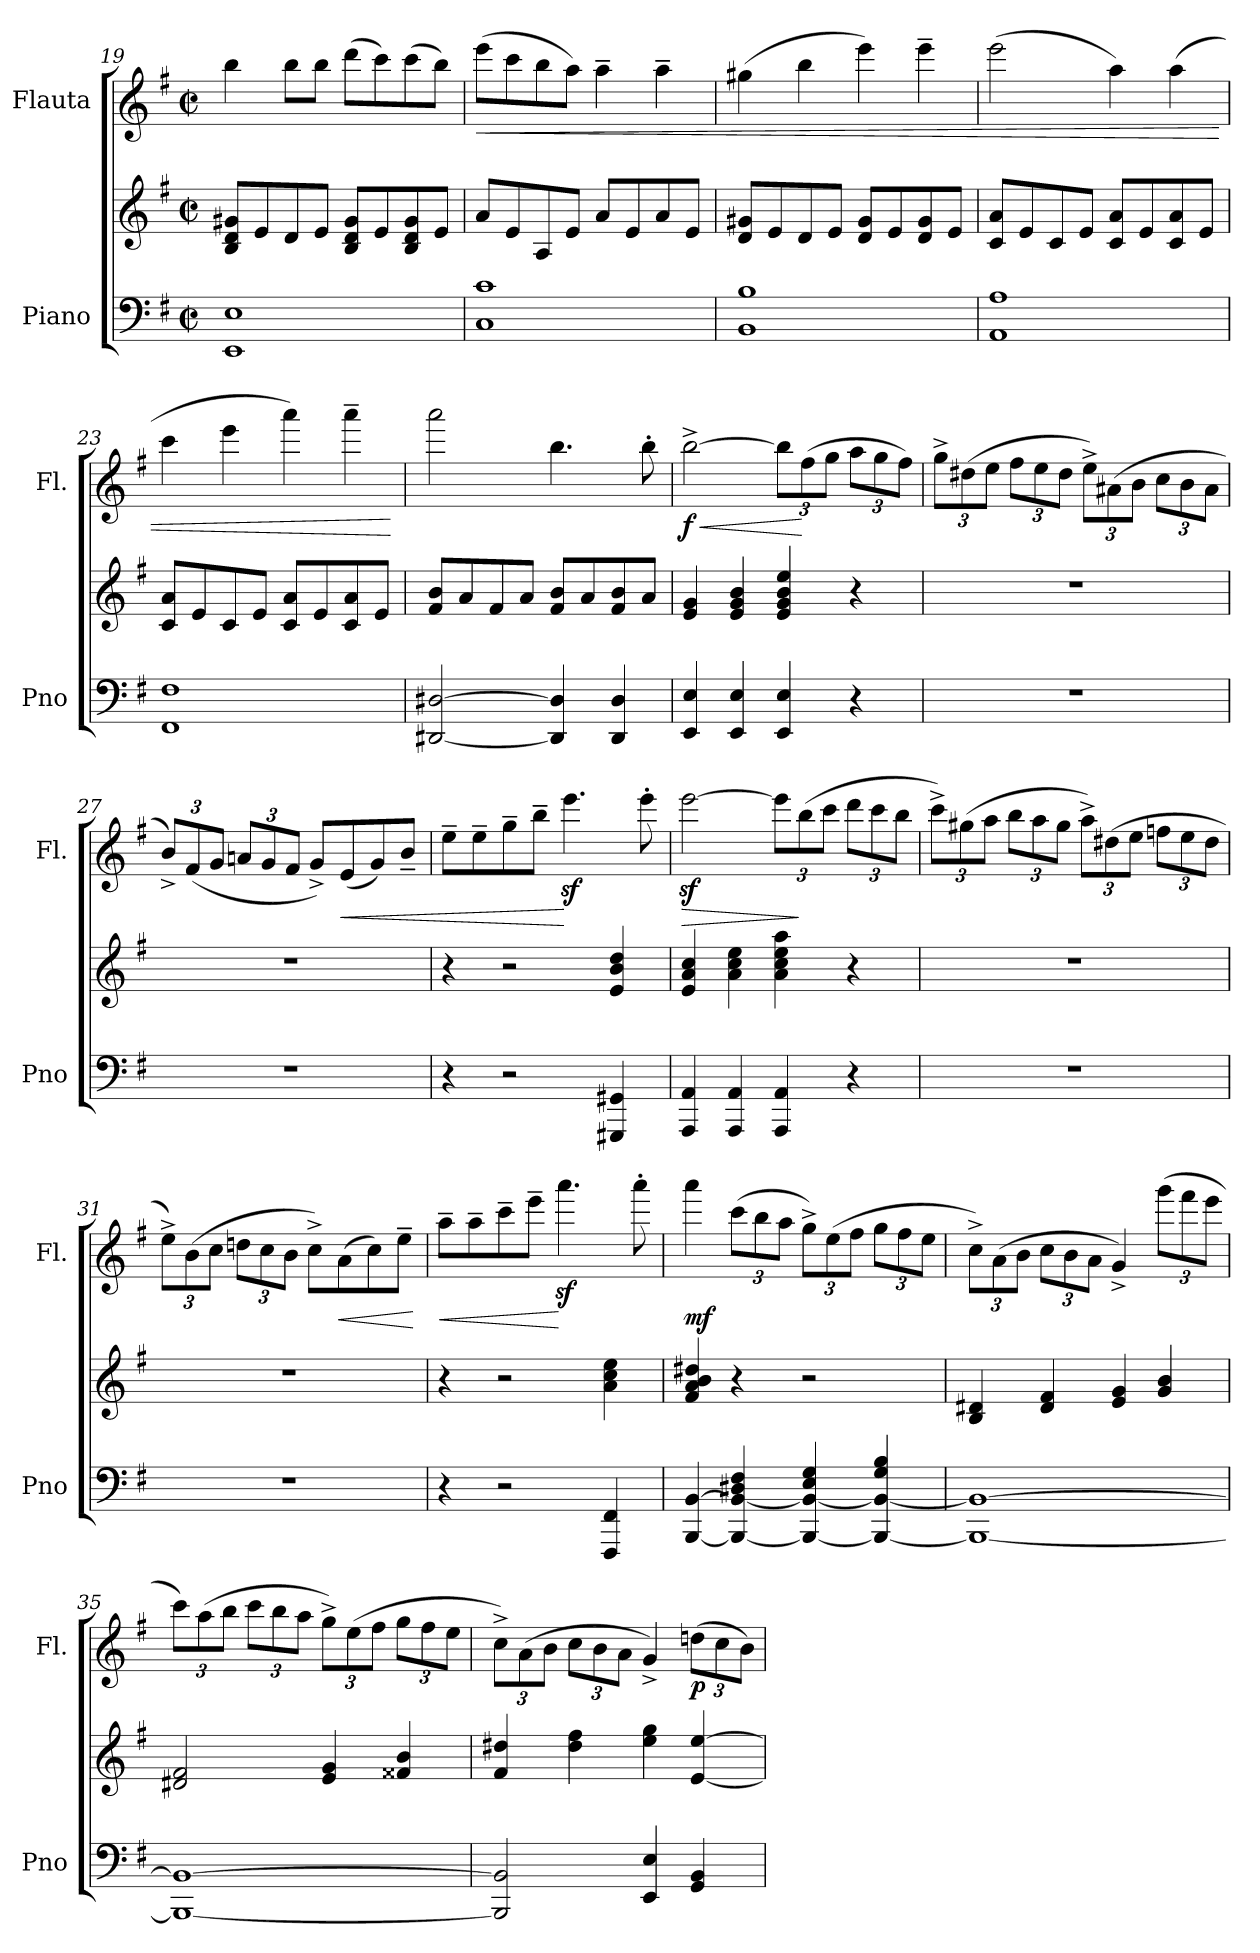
**kern	**kern	**kern	**dynam
*part2	*part2	*part1	*part1
*staff3	*staff2	*staff1	*staff1
*I"Piano	*	*I"Flauta	*
*I'Pno	*	*I'Fl.	*
*clefF4	*clefG2	*clefG2	*
*k[f#]	*k[f#]	*k[f#]	*
*M2/2	*M2/2	*M2/2	*
*met(c|)	*met(c|)	*met(c|)	*
=19	=19	=19	=19
1EE 1E	8B/ 8d/ 8g#X/L	4bb\	.
.	8e/	.	.
.	8d/	8bb\L	.
.	8e/J	8bb\J	.
.	8B/ 8d/ 8g#/L	(8ddd\L	.
.	8e/	8ccc\)	.
.	8B/ 8d/ 8g#/	(8ccc\	.
.	8e/J	8bb\J)	.
=20	=20	=20	=20
!	!	!	!LO:HP:b
1C 1c	8a/L	(8eee\L	<
.	8e/	8ccc\	.
.	8A/	8bb\	.
.	8e/J	8aa\J)	.
.	8a/L	4aa~\	.
.	8e/	.	.
.	8a/	4aa~\	.
.	8e/J	.	.
!!LO:LB:g=z
=21	=21	=21	=21
1BB 1B	8d/ 8g#X/L	(4gg#X\	.
.	8e/	.	.
.	8d/	4bb\	.
.	8e/J	.	.
.	8d/ 8g#/L	4eee\)	.
.	8e/	.	.
.	8d/ 8g#/	4eee~\	.
.	8e/J	.	.
=22	=22	=22	=22
1AA 1A	8c/ 8a/L	(2eee\	.
.	8e/	.	.
.	8c/	.	.
.	8e/J	.	.
.	8c/ 8a/L	4aa\)	.
.	8e/	.	.
.	8c/ 8a/	(4aa\	.
.	8e/J	.	.
=23	=23	=23	=23
1FF# 1F#	8c/ 8a/L	4ccc\	.
.	8e/	.	.
.	8c/	4eee\	.
.	8e/J	.	.
.	8c/ 8a/L	4aaa\)	.
.	8e/	.	.
.	8c/ 8a/	4aaa~\	.
.	8e/J	.	.
.	.	.	[
=24	=24	=24	=24
[2DD#X/ [2D#X/	8f#/ 8b/L	2aaa\	.
.	8a/	.	.
.	8f#/	.	.
.	8a/J	.	.
4DD#/] 4D#/]	8f#/ 8b/L	4.bb\	.
.	8a/	.	.
4DD#/ 4D#/	8f#/ 8b/	.	.
.	8a/J	8bb'\	.
!!LO:LB:g=z
=25	=25	=25	=25
!	!	!	!LO:HP:b
!	!	!	!LO:DY:n=1:b
4EE/ 4E/	4e/ 4g/	[2bb^\	< f
4EE/ 4E/	4e/ 4g/ 4b/	.	.
*	*	*Xbrackettup	*
4EE/ 4E/	4e/ 4g/ 4b/ 4ee/	12bb\L]	.
.	.	(12ff#\	[
.	.	12gg\J	.
4r	4r	12aa\L	.
.	.	12gg\	.
.	.	12ff#\J)	.
=26	=26	=26	=26
1r	1r	12gg^\L	.
.	.	(12dd#X\	.
.	.	12ee\J	.
.	.	12ff#\L	.
.	.	12ee\	.
.	.	12dd#\J	.
.	.	12ee^\L)	.
.	.	(12a#X\	.
.	.	12b\J	.
.	.	12cc\L	.
.	.	12b\	.
.	.	12a#\J	.
=27	=27	=27	=27
1r	1r	12b^/L)	.
.	.	(12f#/	.
.	.	12g/J	.
.	.	12an/L	.
.	.	12g/	.
.	.	12f#/J	.
.	.	8g^/L)	.
!	!	!	!LO:HP:b
.	.	(8e/	<
.	.	8g/)	.
.	.	8b~/J	.
=28	=28	=28	=28
4r	4r	8ee~\L	.
.	.	8ee~\	.
2r	2r	8gg~\	.
.	.	8bb~\J	.
.	.	4.eeez<\	[
4GGG#X/ 4GG#X/	4e/ 4b/ 4dd/	.	.
.	.	8eee'\	.
!!LO:LB:g=z
=29	=29	=29	=29
!	!	!	!LO:HP:b
4AAA/ 4AA/	4e/ 4a/ 4cc/	[2eeez<\	>
4AAA/ 4AA/	4a\ 4cc\ 4ee\	.	.
4AAA/ 4AA/	4a\ 4cc\ 4ee\ 4aa\	12eee\L]	.
.	.	(12bb\	]
.	.	12ccc\J	.
4r	4r	12ddd\L	.
.	.	12ccc\	.
.	.	12bb\J	.
=30	=30	=30	=30
1r	1r	12ccc^\L)	.
.	.	(12gg#X\	.
.	.	12aa\J	.
.	.	12bb\L	.
.	.	12aa\	.
.	.	12gg#\J	.
.	.	12aa^\L)	.
.	.	(12dd#X\	.
.	.	12ee\J	.
.	.	12ffn\L	.
.	.	12ee\	.
.	.	12dd#\J	.
=31	=31	=31	=31
1r	1r	12ee^\L)	.
.	.	(12b\	.
.	.	12cc\J	.
.	.	12ddn\L	.
.	.	12cc\	.
.	.	12b\J	.
.	.	8cc^\L)	.
!	!	!	!LO:HP:b
.	.	(8a\	<
.	.	8cc\)	.
.	.	8ee~\J	.
.	.	.	[
!!LO:PB:g=z
=32	=32	=32	=32
!	!	!	!LO:HP:b
4r	4r	8aa~\L	<
.	.	8aa~\	.
2r	2r	8ccc~\	.
.	.	8eee~\J	.
.	.	4.aaaz<\	[
4FFF#/ 4FF#/	4a\ 4cc\ 4ee\	.	.
.	.	8aaa'\	.
=33	=33	=33	=33
!	!	!	!LO:DY:b
[4BBB/ [4BB/	4f#/ 4a/ 4b/ 4dd#X/	4aaa\	mf
4BBB/_ 4BB/_ 4D#X/ 4F#/	4r	(12ccc\L	.
.	.	12bb\	.
.	.	12aa\J	.
4BBB/_ 4BB/_ 4E/ 4G/	2r	12gg^\L)	.
.	.	(12ee\	.
.	.	12ff#\J	.
4BBB/_ 4BB/_ 4G/ 4B/	.	12gg\L	.
.	.	12ff#\	.
.	.	12ee\J	.
=34	=34	=34	=34
1BBB_ 1BB_	4B/ 4d#X/	12cc^\L)	.
.	.	(12a\	.
.	.	12b\J	.
.	4d#/ 4f#/	12cc\L	.
.	.	12b\	.
.	.	12a\J	.
.	4e/ 4g/	4g^/)	.
.	4g/ 4b/	(12ggg\L	.
.	.	12fff#\	.
.	.	12eee\J	.
!!LO:LB:g=z
=35	=35	=35	=35
1BBB_ 1BB_	2d#X/ 2f#/	12ccc\L)	.
.	.	(12aa\	.
.	.	12bb\J	.
.	.	12ccc\L	.
.	.	12bb\	.
.	.	12aa\J	.
.	4e/ 4g/	12gg^\L)	.
.	.	(12ee\	.
.	.	12ff#\J	.
.	4f##X/ 4b/	12gg\L	.
.	.	12ff#\	.
.	.	12ee\J	.
=36	=36	=36	=36
2BBB/] 2BB/]	4f#/ 4dd#X/	12cc^\L)	.
.	.	(12a\	.
.	.	12b\J	.
.	4dd#\ 4ff#\	12cc\L	.
.	.	12b\	.
.	.	12a\J	.
4EE/ 4E/	4ee\ 4gg\	4g^/)	.
!	!	!	!LO:DY:b
4GG/ 4BB/	[4e/ [4ee/	(12ddn\L	p
.	.	12cc\	.
.	.	12b\J)	.
=	=	=	=
*-	*-	*-	*-
